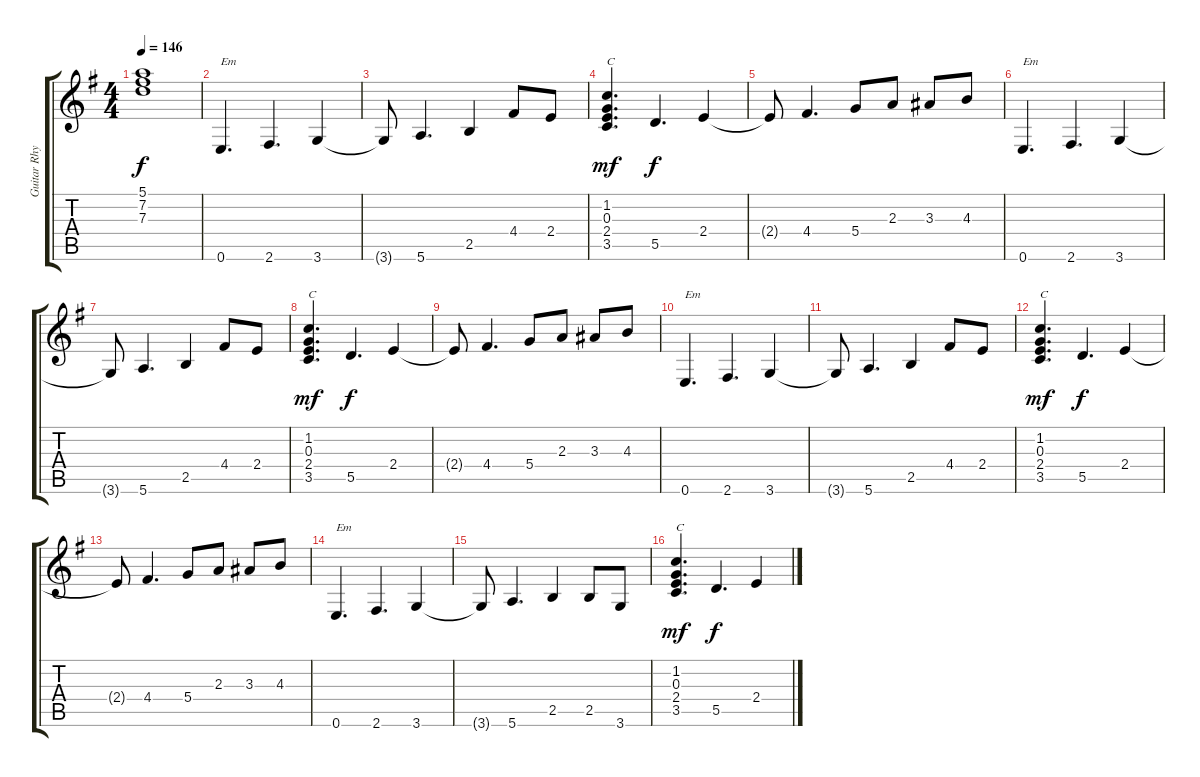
\track ("Guitar Rhythm 4" "Guitar Rhy") {instrument overdrivenguitar}
\staff {score tabs}
\tuning (E4 B3 G3 D3 A2 E2) {hide}
\ts (4 4)
\tempo 146
\clef g2
\ks g
(5.1{t} 7.2{t} 7.3{t}).1{dy f} |
0.6.4{d txt "Em"} 2.6.4{d} 3.6.4 |
3.6{t}.8 5.6.4{d} 2.5.4 4.4.8 2.4.8 |
(1.2 0.3 2.4 3.5).4{d txt "C" dy mf} 5.5.4{d dy f} 2.4.4 |
2.4{t}.8 4.4.4{d} 5.4.8 2.3.8 3.3.8 4.3.8 |
0.6.4{d txt "Em"} 2.6.4{d} 3.6.4 |
3.6{t}.8 5.6.4{d} 2.5.4 4.4.8 2.4.8 |
(1.2 0.3 2.4 3.5).4{d txt "C" dy mf} 5.5.4{d dy f} 2.4.4 |
2.4{t}.8 4.4.4{d} 5.4.8 2.3.8 3.3.8 4.3.8 |
0.6.4{d txt "Em"} 2.6.4{d} 3.6.4 |
3.6{t}.8 5.6.4{d} 2.5.4 4.4.8 2.4.8 |
(1.2 0.3 2.4 3.5).4{d txt "C" dy mf} 5.5.4{d dy f} 2.4.4 |
2.4{t}.8 4.4.4{d} 5.4.8 2.3.8 3.3.8 4.3.8 |
0.6.4{d txt "Em"} 2.6.4{d} 3.6.4 |
3.6{t}.8 5.6.4{d} 2.5.4 2.5.8 3.6.8 |
(1.2 0.3 2.4 3.5).4{d txt "C" dy mf} 5.5.4{d dy f} 2.4.4
